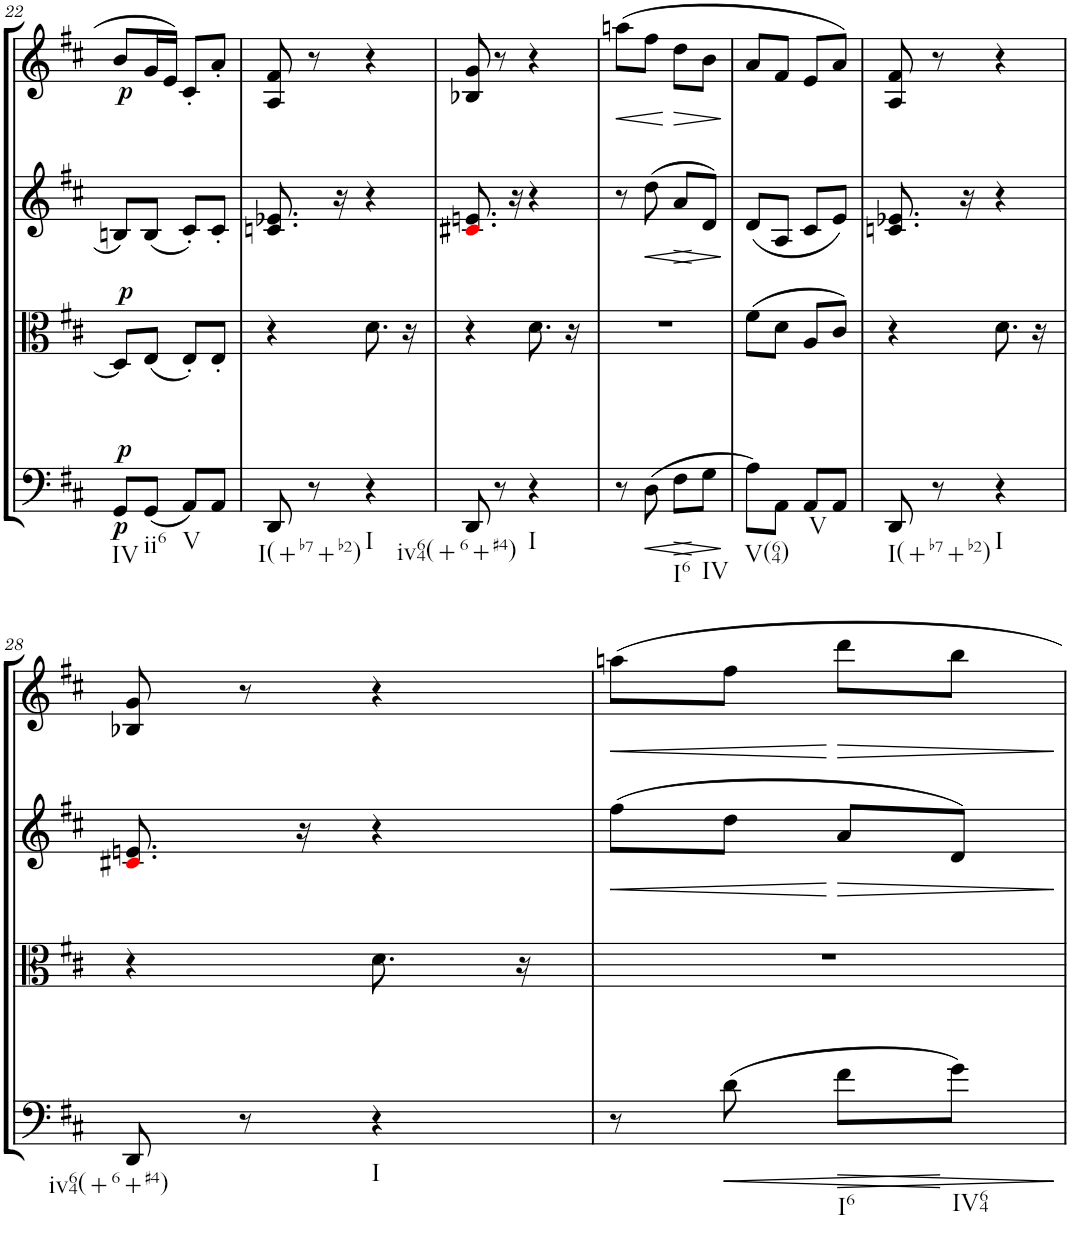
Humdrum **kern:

**kern	**dynam	**kern	**dynam	**kern	**dynam	**kern	**dynam
*part4	*part4	*part3	*part3	*part2	*part2	*part1	*part1
*staff4	*staff4	*staff3	*staff3	*staff2	*staff2	*staff1	*staff1
*I"Cello	*	*I"Viola	*	*I"2nd Violin	*	*I"1st Violin	*
*	*	*I'Vla	*	*I'Vln	*	*I'Vln	*
!!LO:PB:g=z
*clefF4	*	*clefC3	*	*clefG2	*	*clefG2	*
*k[f#c#]	*	*k[f#c#]	*	*k[f#c#]	*	*k[f#c#]	*
*M2/4	*	*M2/4	*	*M2/4	*	*M2/4	*
=22	=22	=22	=22	=22	=22	=22	=22
!LO:TX:b:t=IV	!	!	!	!	!	!	!
!	!LO:DY:b	!	!	!	!	!	!
!	!LO:DY:n=1:a	!	!LO:DY:a	!	!	!	!LO:DY:b
8GG/L	p p	8D/L]	p	8Bn/L	.	8b/L	p
!LO:TX:b:t=ii6	!	!	!	!	!	!	!
(8GG/J	.	(8E/J	.	(8B/J	.	16g/L	.
.	.	.	.	.	.	16e/JJ	.
!LO:TX:b:t=V	!	!	!	!	!	!	!
8AA/L)	.	8E'/L)	.	8c#'/L)	.	8c#'/L	.
8AA/J	.	8E'/J	.	8c#'/J	.	8a'/J	.
=23	=23	=23	=23	=23	=23	=23	=23
!LO:TX:b:t=I(+b7+b2)	!	!	!	!	!	!	!
8DD/	.	4r	.	8.cn/ 8.e-X/	.	8A/ 8f#/	.
8r	.	.	.	.	.	8r	.
.	.	.	.	16r	.	.	.
!LO:TX:b:t=I	!	!	!	!	!	!	!
4r	.	8.d\	.	4r	.	4r	.
.	.	16r	.	.	.	.	.
=24	=24	=24	=24	=24	=24	=24	=24
!LO:TX:b:t=iv64(+6+#4)	!	!	!	!	!	!	!
8DD/	.	4r	.	8.c#Xi/ 8.en/	.	8B-X/ 8g/	.
8r	.	.	.	.	.	8r	.
.	.	.	.	16r	.	.	.
!LO:TX:b:t=I	!	!	!	!	!	!	!
4r	.	8.d\	.	4r	.	4r	.
.	.	16r	.	.	.	.	.
=25	=25	=25	=25	=25	=25	=25	=25
!	!	!	!	!	!	!	!LO:HP:b
8r	.	2r	.	8r	.	(8aan\L	<
!	!LO:HP:b	!	!	!	!LO:HP:b	!	!
(8D\	<	.	.	(8dd\	<	8ff#\J	.
!LO:TX:b:t=I6	!	!	!	!	!	!	!
!	!LO:HP:b	!	!	!	!LO:HP:b	!	!LO:HP:n=1:b
8F#\L	>	.	.	8a/L	>	8dd\L	[ >
!LO:TX:b:t=IV	!	!	!	!	!	!	!
8G\J	[	.	.	8d/J)	[	8b\J	.
.	]	.	.	.	]	.	]
=26	=26	=26	=26	=26	=26	=26	=26
!LO:TX:b:t=V(64)	!	!	!	!	!	!	!
8A\L)	.	(8f#\L	.	(8d/L	.	8a/L	.
8AA\J	.	8d\J	.	8A/J	.	8f#/J	.
!LO:TX:b:t=V	!	!	!	!	!	!	!
8AA/L	.	8A/L	.	8c#/L	.	8e/L	.
8AA/J	.	8c#/J)	.	8e/J)	.	8a/J)	.
=27	=27	=27	=27	=27	=27	=27	=27
!LO:TX:b:t=I(+b7+b2)	!	!	!	!	!	!	!
8DD/	.	4r	.	8.cn/ 8.e-X/	.	8A/ 8f#/	.
8r	.	.	.	.	.	8r	.
.	.	.	.	16r	.	.	.
!LO:TX:b:t=I	!	!	!	!	!	!	!
4r	.	8.d\	.	4r	.	4r	.
.	.	16r	.	.	.	.	.
!!LO:LB:g=z
=28	=28	=28	=28	=28	=28	=28	=28
!LO:TX:b:t=iv64(+6+#4)	!	!	!	!	!	!	!
8DD/	.	4r	.	8.c#Xi/ 8.en/	.	8B-X/ 8g/	.
8r	.	.	.	.	.	8r	.
.	.	.	.	16r	.	.	.
!LO:TX:b:t=I	!	!	!	!	!	!	!
4r	.	8.d\	.	4r	.	4r	.
.	.	16r	.	.	.	.	.
=29	=29	=29	=29	=29	=29	=29	=29
!	!	!	!	!	!LO:HP:b	!	!LO:HP:b
8r	.	2r	.	(8ff#\L	<	8aan\L	<
!	!LO:HP:b	!	!	!	!	!	!
(8d\	<	.	.	8dd\J	.	8ff#\J	.
!LO:TX:b:t=I6	!	!	!	!	!	!	!
!	!LO:HP:b	!	!	!	!LO:HP:n=1:b	!	!LO:HP:n=1:b
8f#\L	>	.	.	8a/L	[ >	8ddd\L	[ >
!LO:TX:b:t=IV64	!	!	!	!	!	!	!
8g\J)	[	.	.	8d/J)	.	8bb\J	.
.	]	.	.	.	]	.	]
=	=	=	=	=	=	=	=
*-	*-	*-	*-	*-	*-	*-	*-
